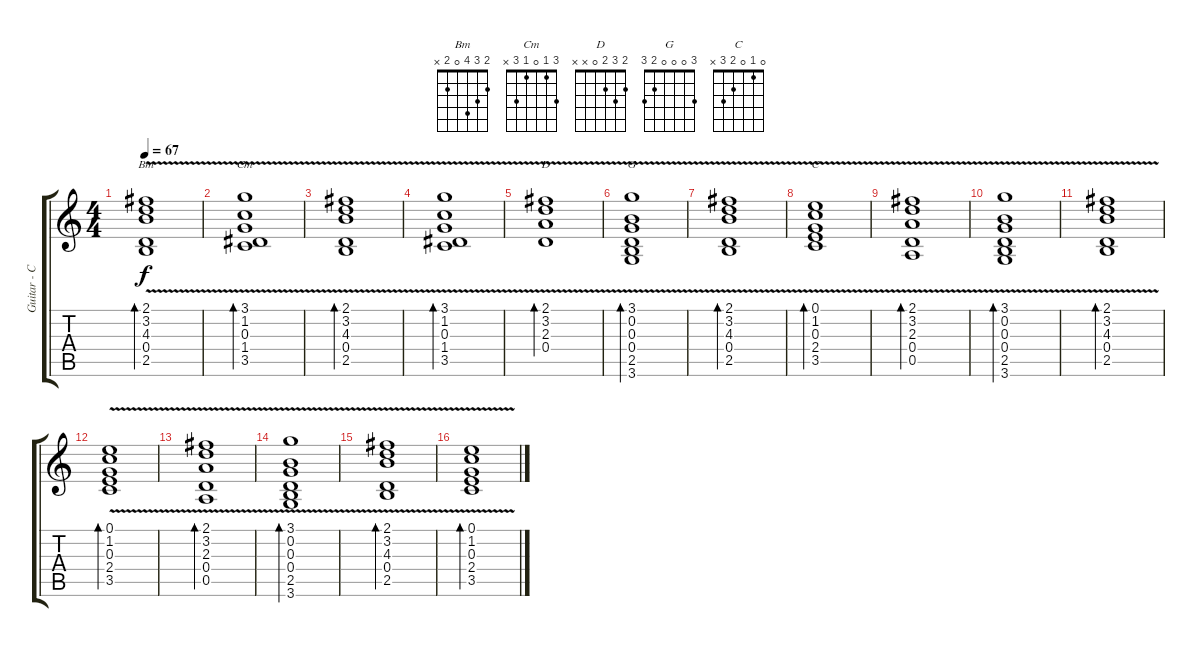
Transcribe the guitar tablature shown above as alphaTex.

\track ("Guitar - Clean" "Guitar - C") {instrument electricguitarclean}
\staff {score tabs}
\tuning (E4 B3 G3 D3 A2 E2) {hide}
\chord ("Bm" 2 3 4 0 2 x)
\chord ("Cm" 3 1 0 1 3 x)
\chord ("D" 2 3 2 0 x x)
\chord ("G" 3 0 0 0 2 3)
\chord ("C" 0 1 0 2 3 x)
\ts (4 4)
\tempo 67
\clef g2
\ks c
(2.1{v} 3.2{v} 4.3{v} 0.4{v} 2.5{v}).1{bd 60 ch "Bm" dy f} |
(3.1{v} 1.2{v} 0.3{v} 1.4{v} 3.5{v}).1{bd 60 ch "Cm"} |
(2.1{v} 3.2{v} 4.3{v} 0.4{v} 2.5{v}).1{bd 60} |
(3.1{v} 1.2{v} 0.3{v} 1.4{v} 3.5{v}).1{bd 60} |
(2.1{v} 3.2{v} 2.3{v} 0.4{v}).1{bd 60 ch "D"} |
(3.1{v} 0.2{v} 0.3{v} 0.4{v} 2.5{v} 3.6{v}).1{bd 60 ch "G"} |
(2.1{v} 3.2{v} 4.3{v} 0.4{v} 2.5{v}).1{bd 60} |
(0.1{v} 1.2{v} 0.3{v} 2.4{v} 3.5{v}).1{bd 60 ch "C"} |
(2.1{v} 3.2{v} 2.3{v} 0.4{v} 0.5{v}).1{bd 60} |
(3.1{v} 0.2{v} 0.3{v} 0.4{v} 2.5{v} 3.6{v}).1{bd 60} |
(2.1{v} 3.2{v} 4.3{v} 0.4{v} 2.5{v}).1{bd 60} |
(0.1{v} 1.2{v} 0.3{v} 2.4{v} 3.5{v}).1{bd 60} |
(2.1{v} 3.2{v} 2.3{v} 0.4{v} 0.5{v}).1{bd 60} |
(3.1{v} 0.2{v} 0.3{v} 0.4{v} 2.5{v} 3.6{v}).1{bd 60} |
(2.1{v} 3.2{v} 4.3{v} 0.4{v} 2.5{v}).1{bd 60} |
(0.1{v} 1.2{v} 0.3{v} 2.4{v} 3.5{v}).1{bd 60}
